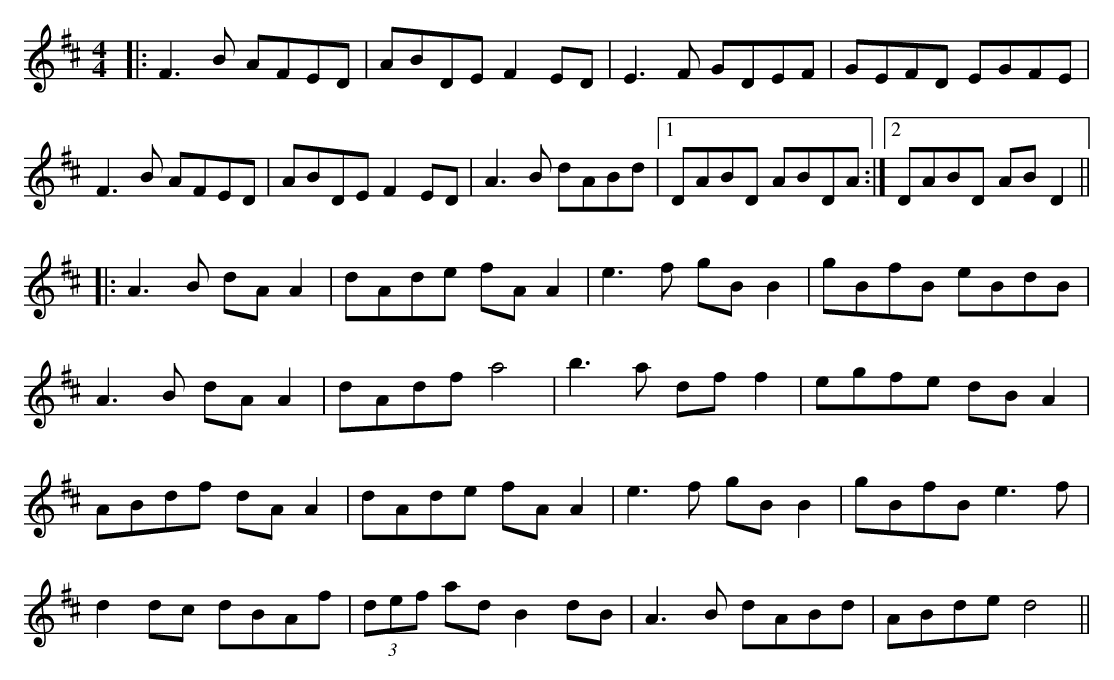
X:1
M:4/4
K:D
|:F3B AFED|ABDE F2ED|E3F GDEF|GEFD EGFE|
F3B AFED|ABDE F2ED|A3B dABd|1 DABD ABDA:|2 DABD AB D2||
|:A3B dA A2|dAde fA A2|e3f gB B2|gBfB eBdB|
A3B dA A2|dAdf a4|b3a df f2|egfe dB A2|
ABdf dA A2|dAde fA A2|e3f gB B2|gBfB e3f|
d2dc dBAf|(3def ad B2dB|A3B dABd|ABde d4||
